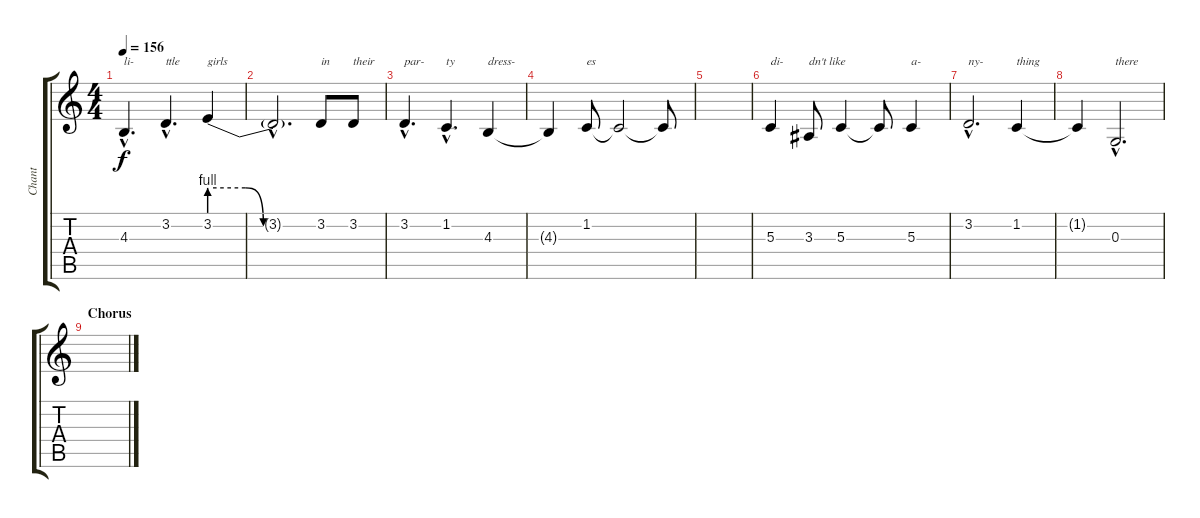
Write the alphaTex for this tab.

\track ("Chant" "Chant") {instrument voiceoohs}
\staff {score tabs}
\tuning (E4 B3 G3 D3 A2 E2) {hide}
\ts (4 4)
\tempo 156
\clef g2
\ks c
4.3{hac}.4{d txt "li-" dy f} 3.2{hac}.4{d txt "ttle"} 3.2{be (custom 0 4 20 4 30 0 40 0 60 0)}.4{txt "girls"} |
3.2{hac t}.2{d} 3.2.8{txt "in"} 3.2.8{txt "their"} |
3.2{hac}.4{d txt "par-"} 1.2{hac}.4{d txt "ty"} 4.3.4{txt "dress-"} |
4.3{t}.4 1.2.8{txt "es"} 1.2{t}.2 1.2{t}.8 |
|
5.3.4{txt "di-"} 3.3.8{txt "dn't like"} 5.3.4 5.3{t}.8 5.3.4{txt "a-"} |
3.2{hac}.2{d txt "ny-"} 1.2.4{txt "thing"} |
1.2{t}.4 0.3{hac}.2{d txt "there"} |
\section ("" "Chorus")
